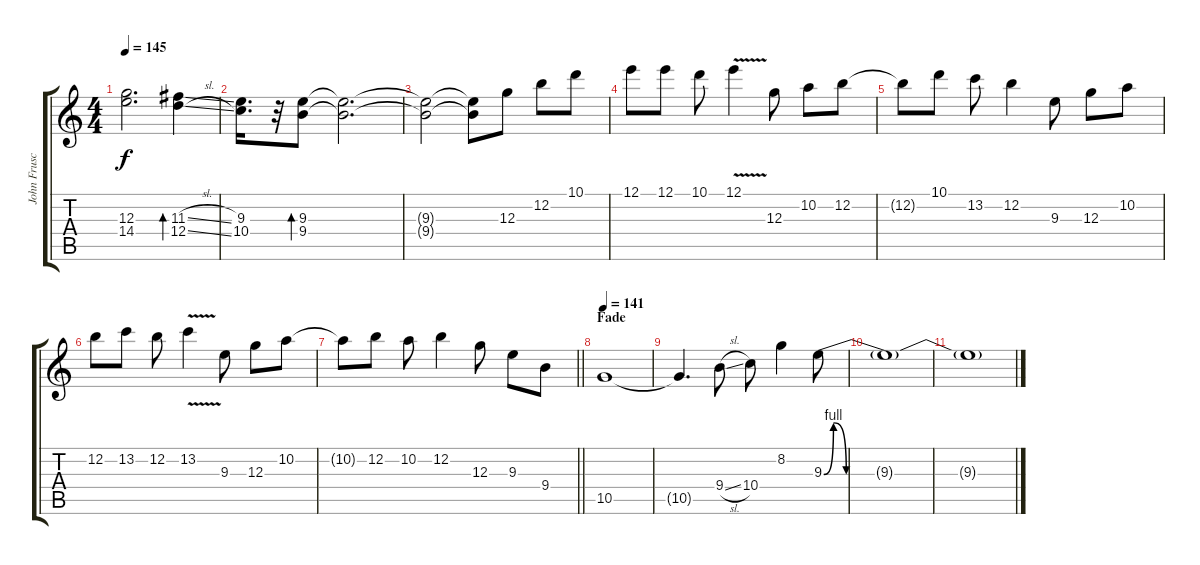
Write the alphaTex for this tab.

\track ("John Frusciante - Guitar 1" "John Frusc") {instrument overdrivenguitar}
\staff {score tabs}
\tuning (E4 B3 G3 D3 A2 E2) {hide}
\ts (4 4)
\tempo 145
\clef g2
\ks c
(12.3{t} 14.4{t}).2{d dy f} (11.3{sl} 12.4{sl}).4{bd 240} |
(9.3 10.4).16{d} r.32 (9.3 9.4).8{bd 240} (9.3{t} 9.4{t}).2{d} |
(9.3{t} 9.4{t}).2 (9.3{t} 9.4{t}).8 12.3.8{balance 16} 12.2.8 10.1.8 |
12.1.8 12.1.8 10.1.8 12.1{v}.4 12.3.8 10.2.8 12.2.8 |
12.2{t}.8 10.1.8 13.2.8 12.2.4 9.3.8 12.3.8 10.2.8 |
12.2.8 13.2.8 12.2.8 13.2{v}.4 9.3.8 12.3.8 10.2.8 |
\barLineRight lightlight
10.2{t}.8 12.2.8 10.2.8 12.2.4 12.3.8 9.3.8 9.4.8 |
\section ("" "Fade")
\tempo 141
10.5.1 |
10.5{t}.4{d} 9.4{sl}.8{balance 8} 10.4.8 8.2.4 9.3{be (custom 0 0 3 4 7 0 60 0)}.8 |
9.3{t}.1 |
9.3{t}.1
